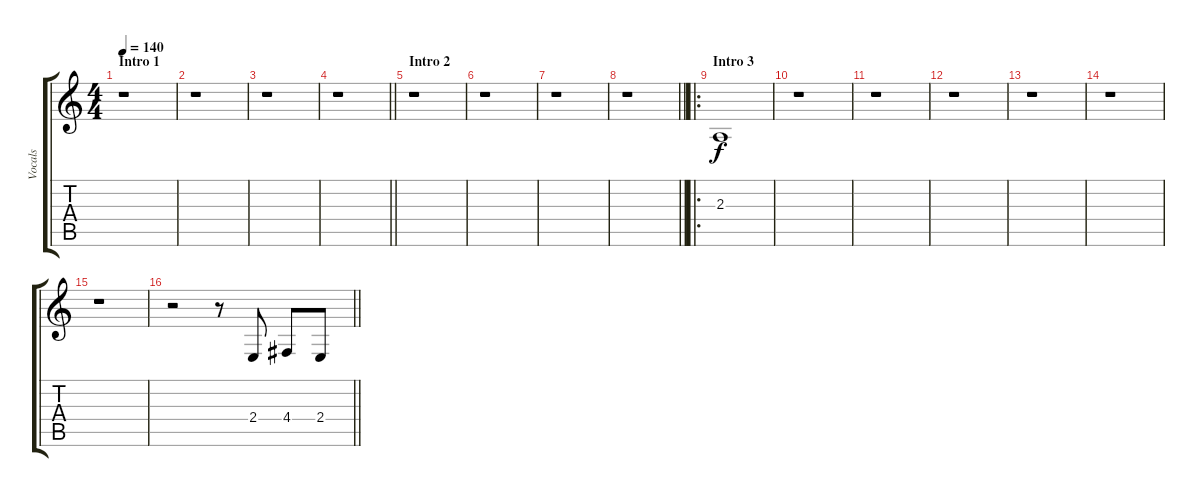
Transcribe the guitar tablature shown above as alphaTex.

\track ("Vocals" "Vocals") {instrument baritonesax}
\staff {score tabs}
\tuning (E4 B3 G3 D3 A2 E2) {hide}
\ts (4 4)
\section ("" "Intro 1")
\tempo 140
\clef g2
\ks c
r.1{dy f instrument baritonesax} |
r.1 |
r.1 |
\barLineRight lightlight
r.1 |
\section ("" "Intro 2")
r.1 |
r.1 |
r.1 |
\barLineRight lightlight
r.1 |
\ro
\section ("" "Intro 3")
2.3.1 |
r.1 |
r.1 |
r.1 |
r.1 |
r.1 |
r.1 |
\barLineRight lightlight
r.2 r.8 2.4.8 4.4.8 2.4.8
